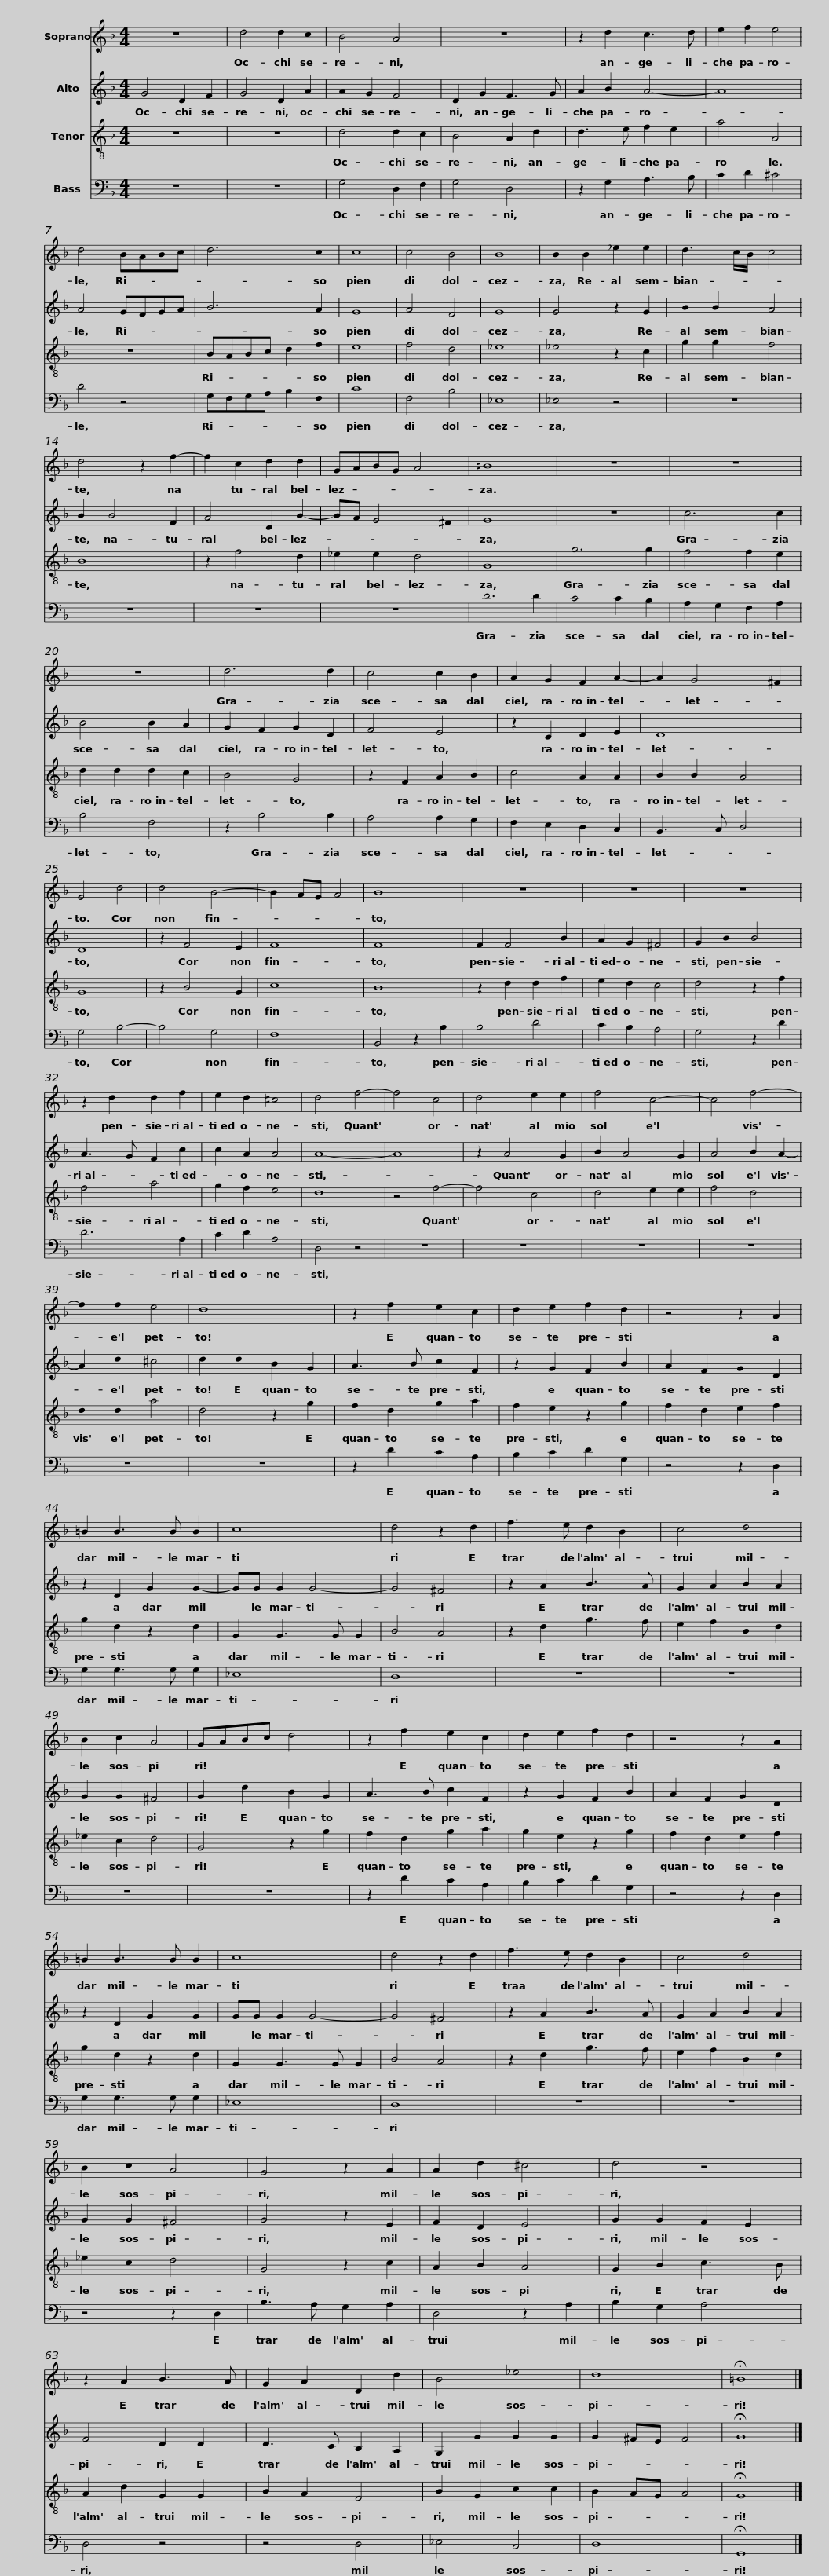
X:1
%%score 1 2 3 4
L:1/8
M:4/4
I:linebreak $
K:F
V:1 treble
V:2 treble
V:3 treble-8
V:4 bass
V:1
 z8 | d4 d2 c2 | B4 A4 | z8 | z2 d2 c3 d | %5
 e2 f2 e4 | d4 BABc | d6 c2 | c8 | c4 B4 | %10
 B8 | B2 B2 _e2 e2 |$ d3 c/B/ c4 | d4 z2 f2- | f2 c2 d2 d2 | %15
 GABG A4 | =B8 | z8 | z8 | z8 | %20
 d6 d2 | c4 c2 B2 |$ A2 G2 F2 A2- | A2 G4 ^F2 | G4 d4 | %25
 d4 B4- | B2 AG A4 | B8 | z8 | z8 | %30
 z8 | z2 d2 d2 f2 | e2 d2 ^c4 |$ d4 f4- | f4 c4 | %35
 d4 e2 e2 | f4 c4- | c4 f4- | f2 f2 e4 | d8 | %40
 z2 f2 e2 c2 | d2 e2 f2 d2 | z4 z2 A2 | =B2 B3 B B2 |$ c8 | %45
 d4 z2 d2 | f3 e d2 B2 | c4 d4 | B2 c2 A4 | GABc d4 | %50
 z2 f2 e2 c2 | d2 e2 f2 d2 | z4 z2 A2 |$ =B2 B3 B B2 | c8 | %55
 d4 z2 d2 | f3 e d2 B2 | c4 d4 | B2 c2 A4 | G4 z2 A2 | %60
 A2 d2 ^c4 | d4 z4 |$ z2 A2 B3 A | G2 A2 D2 d2 | B4 _e4 | %65
 d8 | !fermata!=B8 |] %67
V:2
 G4 D2 F2 | G4 D2 A2 | A2 G2 F4 | D2 G2 F3 G | A2 B2 A4- | %5
 A8 | A4 GFGA | B6 A2 | G8 | A4 F4 | %10
 G8 | G4 z2 G2 |$ B2 B2 A4 | B2 B4 F2 | A4 D2 B2- | %15
 BA G4 ^F2 | G8 | z8 | c6 c2 | B4 B2 A2 | %20
 G2 F2 G2 D2 | F4 E4 |$ z2 C2 D2 E2 | D8 | D8 | %25
 z2 F4 E2 | F8 | F8 | F2 F4 B2 | A2 G2 ^F4 | %30
 G2 B2 B4 | A3 G F2 c2 | c2 A2 A4 |$ A8- | A8 | %35
 z2 A4 G2 | B2 A4 G2 | A4 B2 A2- | A2 d2 ^c4 | d2 d2 B2 G2 | %40
 A3 B c2 F2 | z2 G2 F2 B2 | A2 F2 G2 D2 | z2 D2 G2 G2- |$ GG G2 G4- | %45
 G4 ^F4 | z2 A2 B3 A | G2 A2 B2 A2 | G2 G2 ^F4 | G2 d2 B2 G2 | %50
 A3 B c2 F2 | z2 G2 F2 B2 | A2 F2 G2 D2 |$ z2 D2 G2 G2 | GG G2 G4- | %55
 G4 ^F4 | z2 A2 B3 A | G2 A2 B2 A2 | G2 G2 ^F4 | G4 z2 E2 | %60
 F2 D2 E4 | G2 G2 F2 E2 |$ F4 D2 D2 | D3 C B,2 A,2 | G,2 G2 G2 G2 | %65
 G2 ^FE F4 | !fermata!G8 |] %67
V:3
 z8 | z8 | d4 d2 c2 | B4 A2 d2 | d3 e f2 e2 | %5
 a4 A4 | z8 | BABc d2 f2 | e8 | f4 d4 | %10
 _e8 | _e4 z2 c2 |$ g2 g2 f4 | B8 | z2 f4 d2 | %15
 _e2 e2 d4 | G8 | g6 g2 | f4 f2 e2 | d2 d2 d2 c2 | %20
 B4 G4 | z2 F2 A2 B2 |$ c4 A2 A2 | B2 B2 A4 | G8 | %25
 z2 B4 G2 | c8 | B8 | z2 d2 d2 f2 | e2 d2 c4 | %30
 d4 z2 f2 | f4 a4 | g2 f2 e4 |$ d8 | z4 f4- | %35
 f4 c4 | d4 e2 e2 | f4 d4 | d2 d2 a4 | d4 z2 g2 | %40
 f2 d2 g2 a2 | f2 e2 z2 g2 | f2 d2 e2 f2 | g2 d2 z2 d2 |$ G2 G3 G G2 | %45
 B4 A4 | z2 d2 g3 f | e2 f2 B2 d2 | _e2 c2 d4 | G4 z2 g2 | %50
 f2 d2 g2 a2 | g2 e2 z2 g2 | f2 d2 e2 f2 |$ g2 d2 z2 d2 | G2 G3 G G2 | %55
 B4 A4 | z2 d2 g3 f | e2 f2 B2 d2 | _e2 c2 d4 | G4 z2 c2 | %60
 A2 B2 A4 | G2 B2 c3 B |$ A2 d2 G2 G2 | B2 A2 F4 | B2 G2 c2 c2 | %65
 B2 AG A4 | !fermata!G8 |] %67
V:4
 z8 | z8 | G,4 D,2 F,2 | G,4 D,4 | z2 G,2 A,3 B, | %5
 C2 D2 ^C4 | D4 z4 | G,F,G,A, B,2 F,2 | C8 | F,4 B,4 | %10
 _E,8 | _E,4 z4 |$ z8 | z8 | z8 | %15
 z8 | D6 D2 | C4 C2 B,2 | A,2 G,2 F,2 A,2 | B,4 F,4 | %20
 z2 B,4 B,2 | A,4 A,2 G,2 |$ F,2 E,2 D,2 C,2 | B,,3 C, D,4 | G,4 B,4- | %25
 B,4 G,4 | F,8 | B,,4 z2 B,2 | B,4 D4 | C2 B,2 A,4 | %30
 G,4 z2 D2 | D6 A,2 | C2 D2 A,4 |$ D,4 z4 | z8 | %35
 z8 | z8 | z8 | z8 | z8 | %40
 z2 D2 C2 A,2 | B,2 C2 D2 G,2 | z4 z2 D,2 | G,2 G,3 G, G,2 |$ _E,8 | %45
 D,8 | z8 | z8 | z8 | z8 | %50
 z2 D2 C2 A,2 | B,2 C2 D2 G,2 | z4 z2 D,2 |$ G,2 G,3 G, G,2 | _E,8 | %55
 D,8 | z8 | z8 | z4 z2 D,2 | B,3 A, G,2 A,2 | %60
 D,4 z2 A,2 | B,2 G,2 A,4 |$ D,4 z4 | z4 D,4 | _E,4 C,4 | %65
 D,8 | !fermata!G,,8 |] %67
